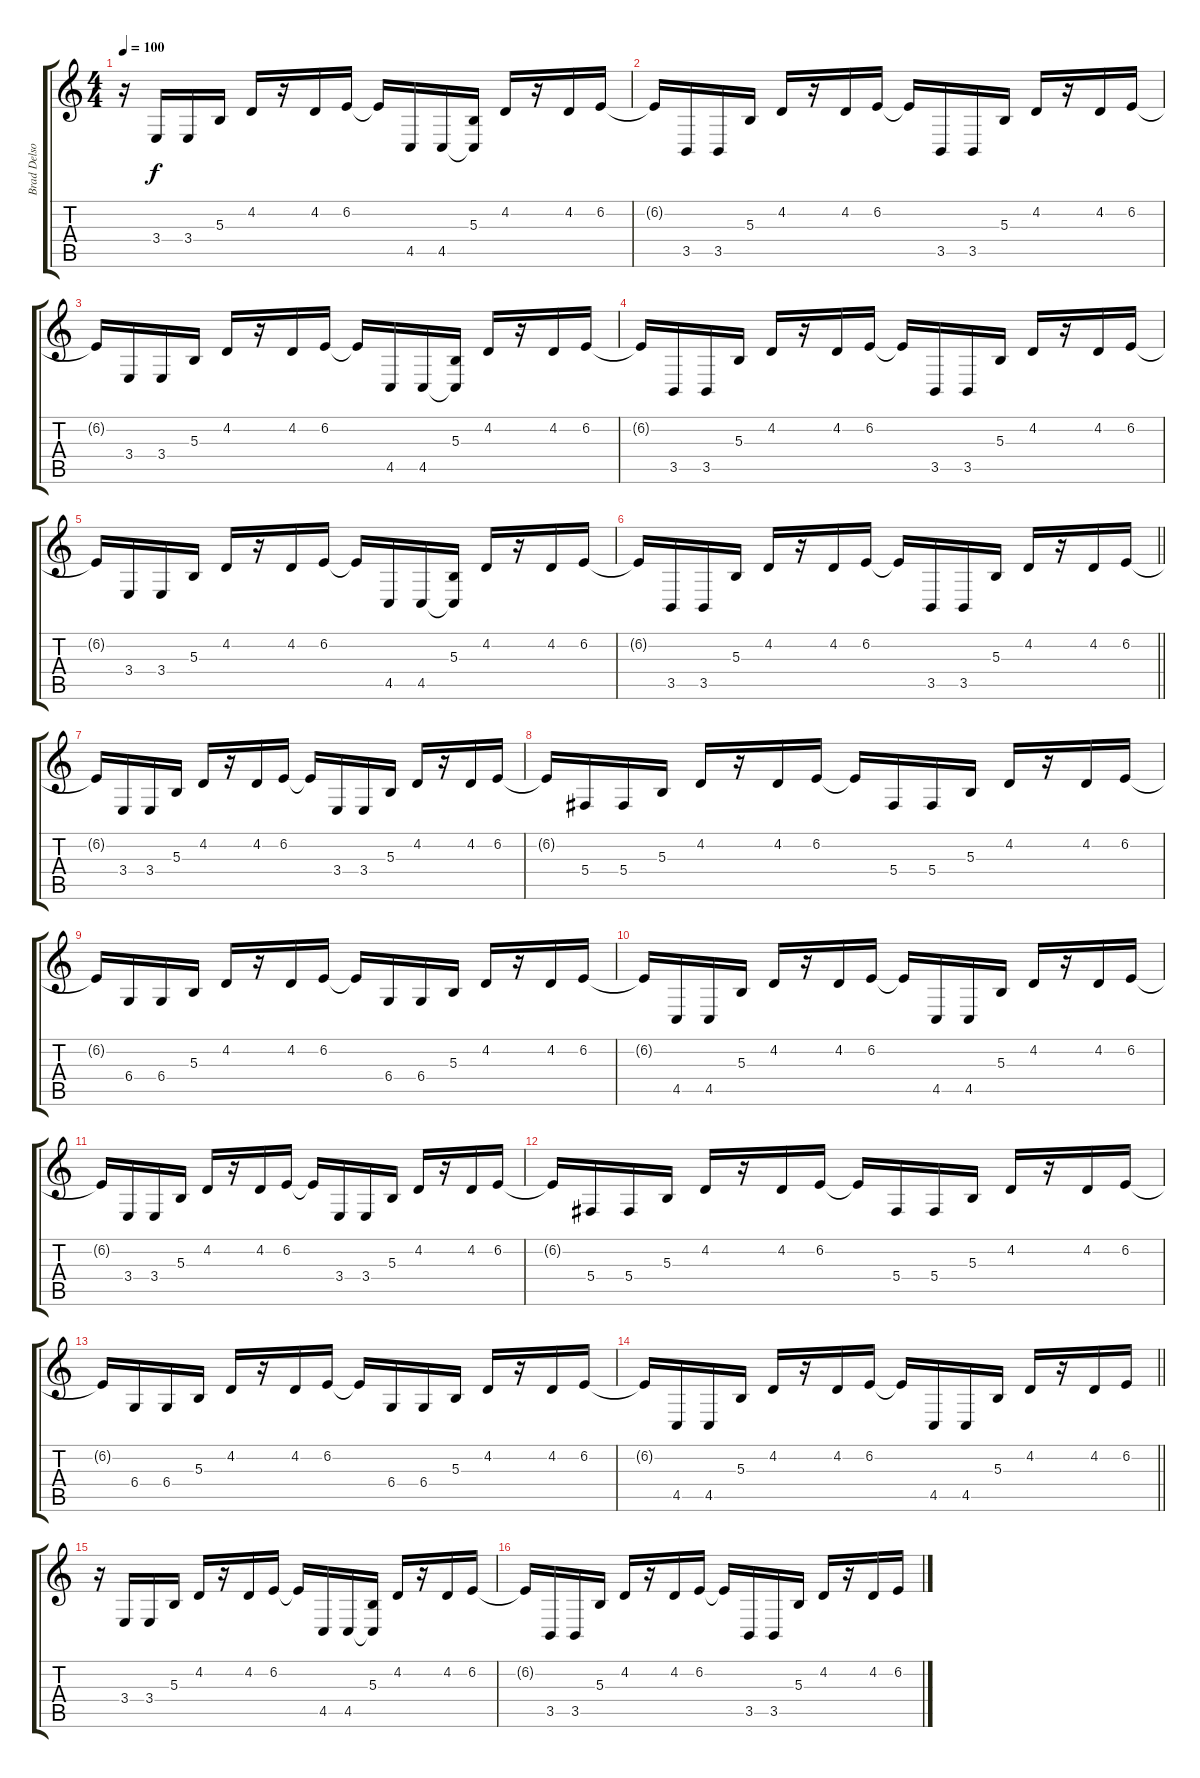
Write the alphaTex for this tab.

\track ("Brad Delson (Effect)" "Brad Delso") {instrument tremolostrings}
\staff {score tabs}
\tuning (Eb4 Bb3 Gb3 Db3 Ab2 Db2) {hide}
\ts (4 4)
\tempo 100
\clef g2
\ks c
r.16{dy f} 3.4.16 3.4.16 5.3.16 4.2.16 r.16 4.2.16 6.2.16 6.2{t}.16 4.5.16 4.5.16 (5.3 4.5{t}).16 4.2.16 r.16 4.2.16 6.2.16 |
6.2{t}.16 3.5.16 3.5.16 5.3.16 4.2.16 r.16 4.2.16 6.2.16 6.2{t}.16 3.5.16 3.5.16 5.3.16 4.2.16 r.16 4.2.16 6.2.16 |
6.2{t}.16 3.4.16 3.4.16 5.3.16 4.2.16 r.16 4.2.16 6.2.16 6.2{t}.16 4.5.16 4.5.16 (5.3 4.5{t}).16 4.2.16 r.16 4.2.16 6.2.16 |
6.2{t}.16 3.5.16 3.5.16 5.3.16 4.2.16 r.16 4.2.16 6.2.16 6.2{t}.16 3.5.16 3.5.16 5.3.16 4.2.16 r.16 4.2.16 6.2.16 |
6.2{t}.16 3.4.16 3.4.16 5.3.16 4.2.16 r.16 4.2.16 6.2.16 6.2{t}.16 4.5.16 4.5.16 (5.3 4.5{t}).16 4.2.16 r.16 4.2.16 6.2.16 |
\barLineRight lightlight
6.2{t}.16 3.5.16 3.5.16 5.3.16 4.2.16 r.16 4.2.16 6.2.16 6.2{t}.16 3.5.16 3.5.16 5.3.16 4.2.16 r.16 4.2.16 6.2.16 |
6.2{t}.16 3.4.16 3.4.16 5.3.16 4.2.16 r.16 4.2.16 6.2.16 6.2{t}.16 3.4.16 3.4.16 5.3.16 4.2.16 r.16 4.2.16 6.2.16 |
6.2{t}.16 5.4.16 5.4.16 5.3.16 4.2.16 r.16 4.2.16 6.2.16 6.2{t}.16 5.4.16 5.4.16 5.3.16 4.2.16 r.16 4.2.16 6.2.16 |
6.2{t}.16 6.4.16 6.4.16 5.3.16 4.2.16 r.16 4.2.16 6.2.16 6.2{t}.16 6.4.16 6.4.16 5.3.16 4.2.16 r.16 4.2.16 6.2.16 |
6.2{t}.16 4.5.16 4.5.16 5.3.16 4.2.16 r.16 4.2.16 6.2.16 6.2{t}.16 4.5.16 4.5.16 5.3.16 4.2.16 r.16 4.2.16 6.2.16 |
6.2{t}.16 3.4.16 3.4.16 5.3.16 4.2.16 r.16 4.2.16 6.2.16 6.2{t}.16 3.4.16 3.4.16 5.3.16 4.2.16 r.16 4.2.16 6.2.16 |
6.2{t}.16 5.4.16 5.4.16 5.3.16 4.2.16 r.16 4.2.16 6.2.16 6.2{t}.16 5.4.16 5.4.16 5.3.16 4.2.16 r.16 4.2.16 6.2.16 |
6.2{t}.16 6.4.16 6.4.16 5.3.16 4.2.16 r.16 4.2.16 6.2.16 6.2{t}.16 6.4.16 6.4.16 5.3.16 4.2.16 r.16 4.2.16 6.2.16 |
\barLineRight lightlight
6.2{t}.16 4.5.16 4.5.16 5.3.16 4.2.16 r.16 4.2.16 6.2.16 6.2{t}.16 4.5.16 4.5.16 5.3.16 4.2.16 r.16 4.2.16 6.2.16 |
r.16 3.4.16 3.4.16 5.3.16 4.2.16 r.16 4.2.16 6.2.16 6.2{t}.16 4.5.16 4.5.16 (5.3 4.5{t}).16 4.2.16 r.16 4.2.16 6.2.16 |
6.2{t}.16 3.5.16 3.5.16 5.3.16 4.2.16 r.16 4.2.16 6.2.16 6.2{t}.16 3.5.16 3.5.16 5.3.16 4.2.16 r.16 4.2.16 6.2.16
